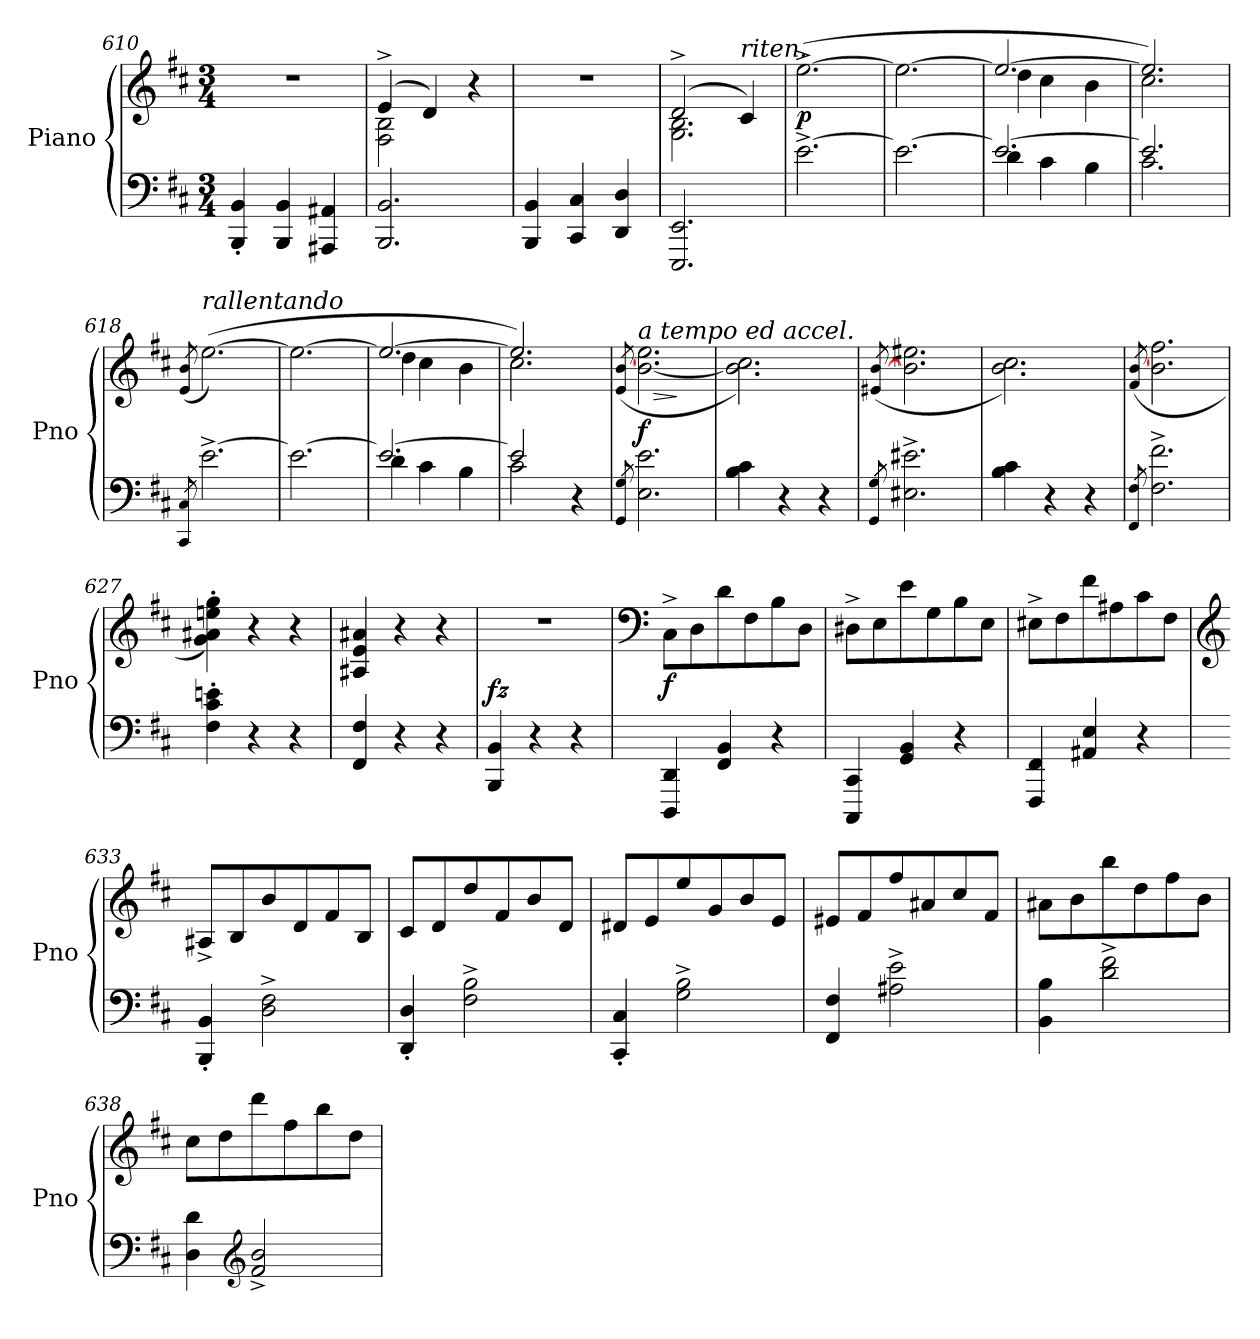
**kern	**kern	**dynam
*part1	*part1	*part1
*staff2	*staff1	*staff1/2
*I"Piano	*	*
*I'Pno	*	*
*clefF4	*clefG2	*
*k[f#c#]	*k[f#c#]	*
*M3/4	*M3/4	*
=610	=610	=610
4BBB/' 4BB/'	2.r	.
4BBB/ 4BB/	.	.
4AAA#X/ 4AA#X/	.	.
=611	=611	=611
*	*^	*
2.BBB/ 2.BB/	(4e^/	2F#\ 2B\	.
.	4d/)	.	.
.	4r	4ryy	.
*	*v	*v	*
=612	=612	=612
4BBB/ 4BB/	2.r	.
4CC#/ 4C#/	.	.
4DD/ 4D/	.	.
=613	=613	=613
*	*^	*
2.EEE/ 2.EE/	(2d^/	2.G\ 2.B\	.
!	!LO:TX:a:i:t=riten.	!	!
.	4c#/)	.	.
*	*v	*v	*
=614	=614	=614
!	!	!LO:DY:b
[2.e^\	([2.ee^\	p
=615	=615	=615
2.e\_	2.ee\_	.
=616	=616	=616
*^	*^	*
2.e/_	4d\	2.ee/_	4dd\	.
.	4c#\	.	4cc#\	.
.	4B\	.	4b\	.
!!LO:PB:g=z	!!
=617	=617	=617	=617	=617
2.e/]	2.c#\	2.ee/])	2.cc#\	.
*v	*v	*	*	*
*	*v	*v	*
!!LO:PB:g=z
=618	=618	=618
8qCC#/ 8qC#/	(>8qe/ 8qb/	.
!	!LO:TX:a:i:t=rallentando	!
[2.e^\	([2.ee\)	.
=619	=619	=619
2.e\_	2.ee\_	.
=620	=620	=620
*^	*^	*
2.e/_	4d\	2.ee/_	4dd\	.
.	4c#\	.	4cc#\	.
.	4B\	.	4b\	.
=621	=621	=621	=621	=621
2e/]	2c#\	2.ee/])	2.cc#\	.
4r	4ryy	.	.	.
*v	*v	*	*	*
*	*v	*v	*
=622	=622	=622
8qGG/ 8qG/	(>8qe/ [8qb/	.
!	!LO:TX:a:i:t=a tempo ed accel.	!
!	!	!LO:HP:b
!	!	!LO:DY:n=1:b
2.E\ 2.e\	[2.b\ 2.ee\	> f
.	.	]
=623	=623	=623
!	!	!LO:DY:b
4B\ 4c#\	2.b\] 2.cc#\)	other-dynamics
4r	.	.
4r	.	.
=624	=624	=624
8qGG/ 8qG/	(>8qe#X/ [8qb/	.
2.E#X\^ 2.e#X\^	2.b\ 2.ee#X\	.
=625	=625	=625
4B\ 4c#\	2.b\ 2.cc#\)	.
4r	.	.
4r	.	.
=626	=626	=626
8qFF#/ 8qF#/	(>8qf#/ [8qb/	.
2.F#\^ 2.f#\^	2.b\ 2.ff#\	.
=627	=627	=627
4F#\' 4c#\' 4en\'	4g\' 4a#X\' 4een\' 4gg\')	.
4r	4r	.
4r	4r	.
=628	=628	=628
4FF#/ 4F#/	4A#X/ 4e/ 4a#X/	.
4r	4r	.
4r	4r	.
=629	=629	=629
!	!	!LO:DY:a=2
4BBB/ 4BB/	2.r	fz
4r	.	.
4r	.	.
!!LO:LB:g=z
=630	=630	=630
*	*clefF4	*
!	!	!LO:DY:b
4DDD/ 4DD/	8C#^\L	f
.	8D\	.
4FF#/ 4BB/	8d\	.
.	8F#\	.
4r	8B\	.
.	8D\J	.
=631	=631	=631
!	!	!LO:DY:b
4CCC#/ 4CC#/	8D#X^\L	other-dynamics
.	8E\	.
4GG/ 4BB/	8e\	.
.	8G\	.
4r	8B\	.
.	8E\J	.
=632	=632	=632
4FFF#/ 4FF#/	8E#X^\L	.
.	8F#\	.
4AA#X/ 4E/	8f#\	.
.	8A#X\	.
4r	8c#\	.
.	8F#\J	.
=633	=633	=633
*	*clefG2	*
4BBB/' 4BB/'	8A#X^/L	.
.	8B/	.
2D\^ 2F#\^	8b/	.
.	8d/	.
.	8f#/	.
.	8B/J	.
=634	=634	=634
4DD/' 4D/'	8c#/L	.
.	8d/	.
2F#\^ 2B\^	8dd/	.
.	8f#/	.
.	8b/	.
.	8d/J	.
=635	=635	=635
!	!	!LO:DY:a=2
4CC#/' 4C#/'	8d#X/L	other-dynamics
.	8e/	.
2G\^ 2B\^	8ee/	.
.	8g/	.
.	8b/	.
.	8e/J	.
!!LO:LB:g=z
=636	=636	=636
4FF#/ 4F#/	8e#X/L	.
.	8f#/	.
2A#X\^ 2e\^	8ff#/	.
.	8a#X/	.
.	8cc#/	.
.	8f#/J	.
=637	=637	=637
4BB\ 4B\	8a#X\L	.
.	8b\	.
2d\^ 2f#\^	8bb\	.
.	8dd\	.
.	8ff#\	.
.	8b\J	.
=638	=638	=638
4D\ 4d\	8cc#\L	.
.	8dd\	.
*clefG2	*	*
2f#/^ 2b/^	8ddd\	.
.	8ff#\	.
.	8bb\	.
.	8dd\J	.
=	=	=
*-	*-	*-
